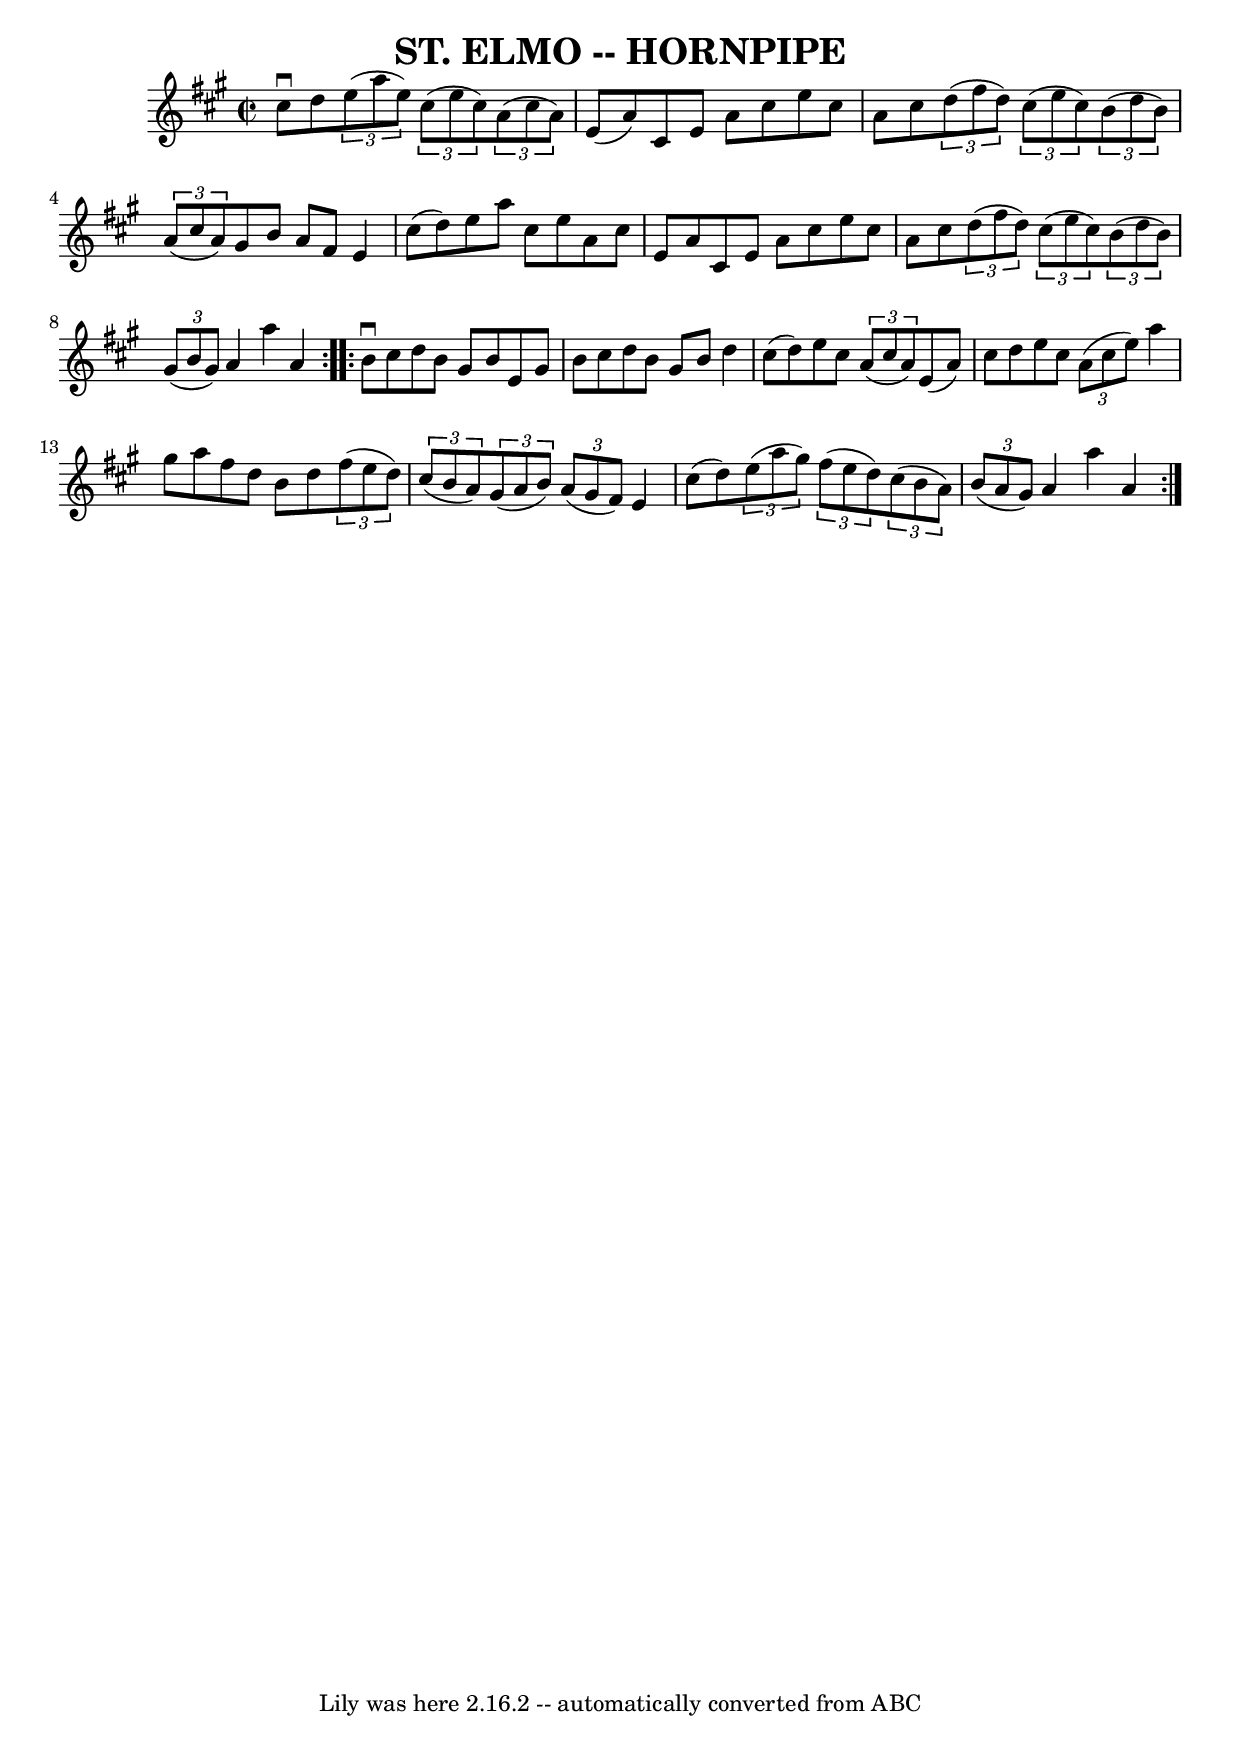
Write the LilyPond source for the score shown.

\version "2.16.2"
\include "Mammoth.ily"
\header {
  %% book = "Ryan's Mammoth Collection of Fiddle Tunes"
 crossRefNumber = "1"
 footnotes = ""
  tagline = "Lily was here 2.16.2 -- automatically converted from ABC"
  title = "ST. ELMO -- HORNPIPE"

}
voicedefault =  {



  \repeat volta 2 {

    \override Staff.TimeSignature #'style = #'C
    \time 2/2 
    \key a \major cs''8^\downbow d''8         |
    
    \times 2/3 { e''8 (a''8 e''8) 
	       }   \times 2/3 { cs''8 (e''8    
				cs''8) 
			      }   \times 2/3 { a'8 (cs''8 a'8)  					     } e'8 (a'8)     |
 cs'8 e'8 a'8 cs''8 e''8 cs''8 a'8 cs''8     |
    \times 2/3 { d''8 (fs''8 d''8) 
	       }   \times 2/3 { cs''8 
				(e''8 cs''8) 
			      }   \times 2/3 { b'8 (d''8 b'8) 
					     }   
    \times 2/3 { a'8 (cs''8 a'8)  	       }    |
 gs'8 b'8 a'8 fs'8 e'4 cs''8 (d''8)   |  |
 e''8 a''8 cs''8 e''8 a'8 cs''8 e'8 a'8     |
 cs'8 e'8 a'8 cs''8 e''8 cs''8 a'8 cs''8     |
    \times 2/3 { d''8 
		 (fs''8 d''8) 
	       }   \times 2/3 { cs''8 (e''8 cs''8) 
			      }   
    \times 2/3 { b'8 (d''8 b'8) 
	       }   \times 2/3 { gs'8 (b'8    
				gs'8)  			      }    |
 a'4 a''4 a'4    
  }     
  \repeat volta 2 { b'8^\downbow cs''8         |
 d''8 b'8 gs'8 b'8 e'8 gs'8 b'8 cs''8     |
 d''8 b'8 gs'8 b'8 d''4 cs''8 (d''8)    |
 e''8 cs''8    \times 2/3 { a'8 (
				cs''8 a'8)  			      } e'8 (a'8) cs''8 d''8     |
 e''8    
 cs''8    \times 2/3 { a'8 (cs''8 e''8)  			 } a''4 gs''8 a''8   |  |
 fs''8 d''8 b'8 d''8    \times 2/3 {   
 fs''8 (e''8 d''8) 
    }   \times 2/3 { cs''8 (b'8 a'8)  		   }     |
    \times 2/3 { gs'8 (a'8 b'8) 
	       }   \times 2/3 { a'8 (
				gs'8 fs'8)  			      } e'4 cs''8 (d''8)    |
    \times 2/3 {   
 e''8 (a''8 gs''8) 
    }   \times 2/3 { fs''8 (e''8 d''8) 
		   }   
    \times 2/3 { cs''8 (b'8 a'8) 
	       }   \times 2/3 { b'8 (a'8    
				gs'8)  			      }    |
 a'4 a''4 a'4    
  }   

}

\score{
  <<

    \context Staff="default"
    {
      \voicedefault 
      
    }

  >>
  \layout {
    
  }
  \midi {
  }

}
